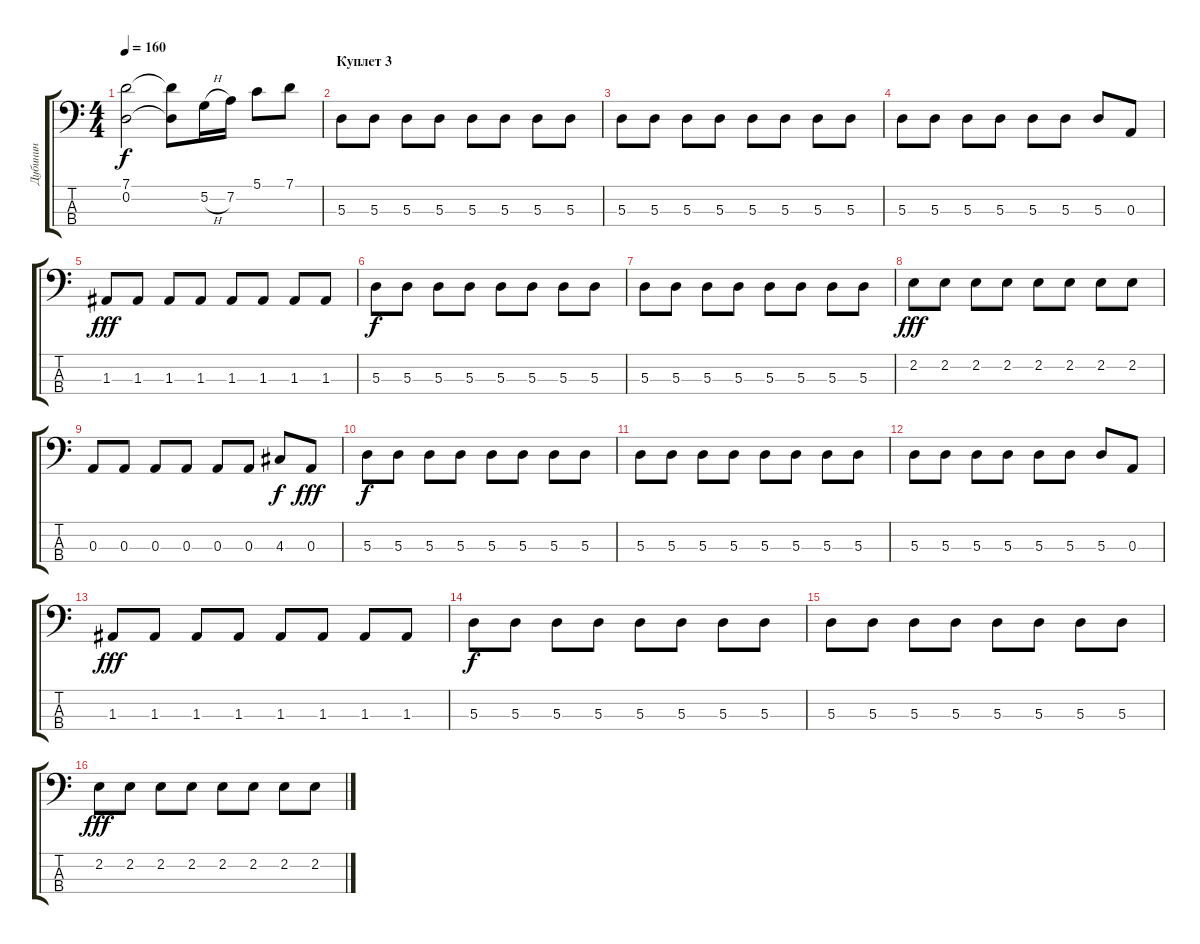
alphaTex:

\track ("Дубинин" "Дубинин") {instrument electricbassfinger}
\staff {score tabs}
\tuning (G2 D2 A1 E1) {hide}
\ts (4 4)
\tempo 160
\clef f4
\ks c
(7.1{t} 0.2{t}).2{dy f} (7.1{t} 0.2{t}).8 5.2{h}.16 7.2.16 5.1.8 7.1.8 |
\section ("" "Куплет 3")
5.3.8 5.3.8 5.3.8 5.3.8 5.3.8 5.3.8 5.3.8 5.3.8 |
5.3.8 5.3.8 5.3.8 5.3.8 5.3.8 5.3.8 5.3.8 5.3.8 |
5.3.8 5.3.8 5.3.8 5.3.8 5.3.8 5.3.8 5.3.8 0.3.8 |
1.3.8{dy fff} 1.3.8 1.3.8 1.3.8 1.3.8 1.3.8 1.3.8 1.3.8 |
5.3.8{dy f} 5.3.8 5.3.8 5.3.8 5.3.8 5.3.8 5.3.8 5.3.8 |
5.3.8 5.3.8 5.3.8 5.3.8 5.3.8 5.3.8 5.3.8 5.3.8 |
2.2.8{dy fff} 2.2.8 2.2.8 2.2.8 2.2.8 2.2.8 2.2.8 2.2.8 |
0.3.8 0.3.8 0.3.8 0.3.8 0.3.8 0.3.8 4.3.8{dy f} 0.3.8{dy fff} |
5.3.8{dy f} 5.3.8 5.3.8 5.3.8 5.3.8 5.3.8 5.3.8 5.3.8 |
5.3.8 5.3.8 5.3.8 5.3.8 5.3.8 5.3.8 5.3.8 5.3.8 |
5.3.8 5.3.8 5.3.8 5.3.8 5.3.8 5.3.8 5.3.8 0.3.8 |
1.3.8{dy fff} 1.3.8 1.3.8 1.3.8 1.3.8 1.3.8 1.3.8 1.3.8 |
5.3.8{dy f} 5.3.8 5.3.8 5.3.8 5.3.8 5.3.8 5.3.8 5.3.8 |
5.3.8 5.3.8 5.3.8 5.3.8 5.3.8 5.3.8 5.3.8 5.3.8 |
2.2.8{dy fff} 2.2.8 2.2.8 2.2.8 2.2.8 2.2.8 2.2.8 2.2.8
